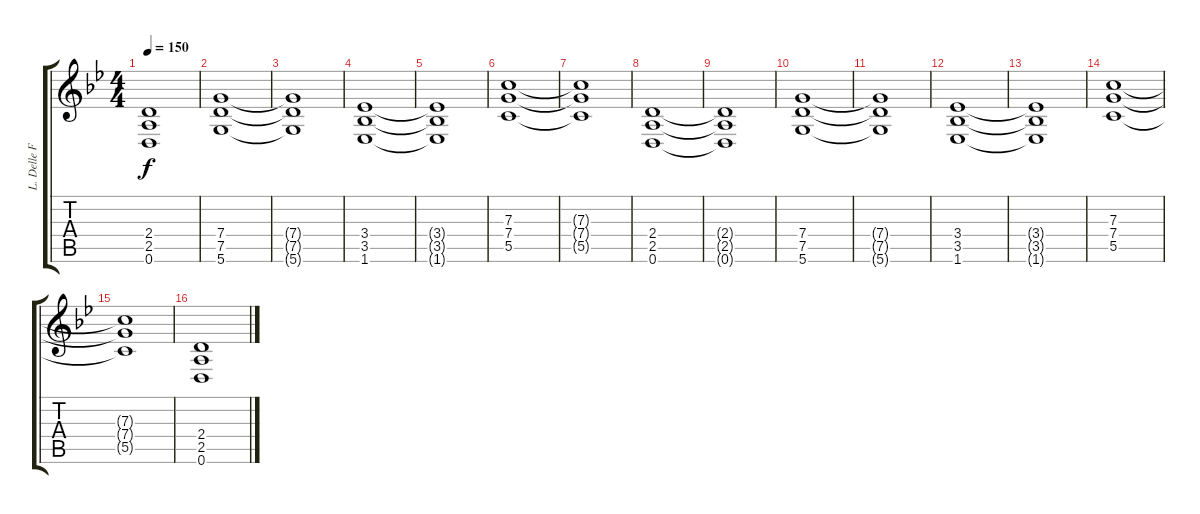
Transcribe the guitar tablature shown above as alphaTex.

\track ("L. Delle Fave (Dist. Guitar R)" "L. Delle F") {instrument overdrivenguitar}
\staff {score tabs}
\tuning (D4 A3 F3 C3 G2 D2) {hide}
\ts (4 4)
\tempo 150
\clef g2
\ks gminor
(2.4{t} 2.5{t} 0.6{t}).1{dy f} |
(7.4 7.5 5.6).1 |
(7.4{t} 7.5{t} 5.6{t}).1 |
(3.4 3.5 1.6).1 |
(3.4{t} 3.5{t} 1.6{t}).1 |
(7.3 7.4 5.5).1 |
(7.3{t} 7.4{t} 5.5{t}).1 |
(2.4 2.5 0.6).1 |
(2.4{t} 2.5{t} 0.6{t}).1 |
(7.4 7.5 5.6).1 |
(7.4{t} 7.5{t} 5.6{t}).1 |
(3.4 3.5 1.6).1 |
(3.4{t} 3.5{t} 1.6{t}).1 |
(7.3 7.4 5.5).1 |
(7.3{t} 7.4{t} 5.5{t}).1 |
(2.4 2.5 0.6).1
